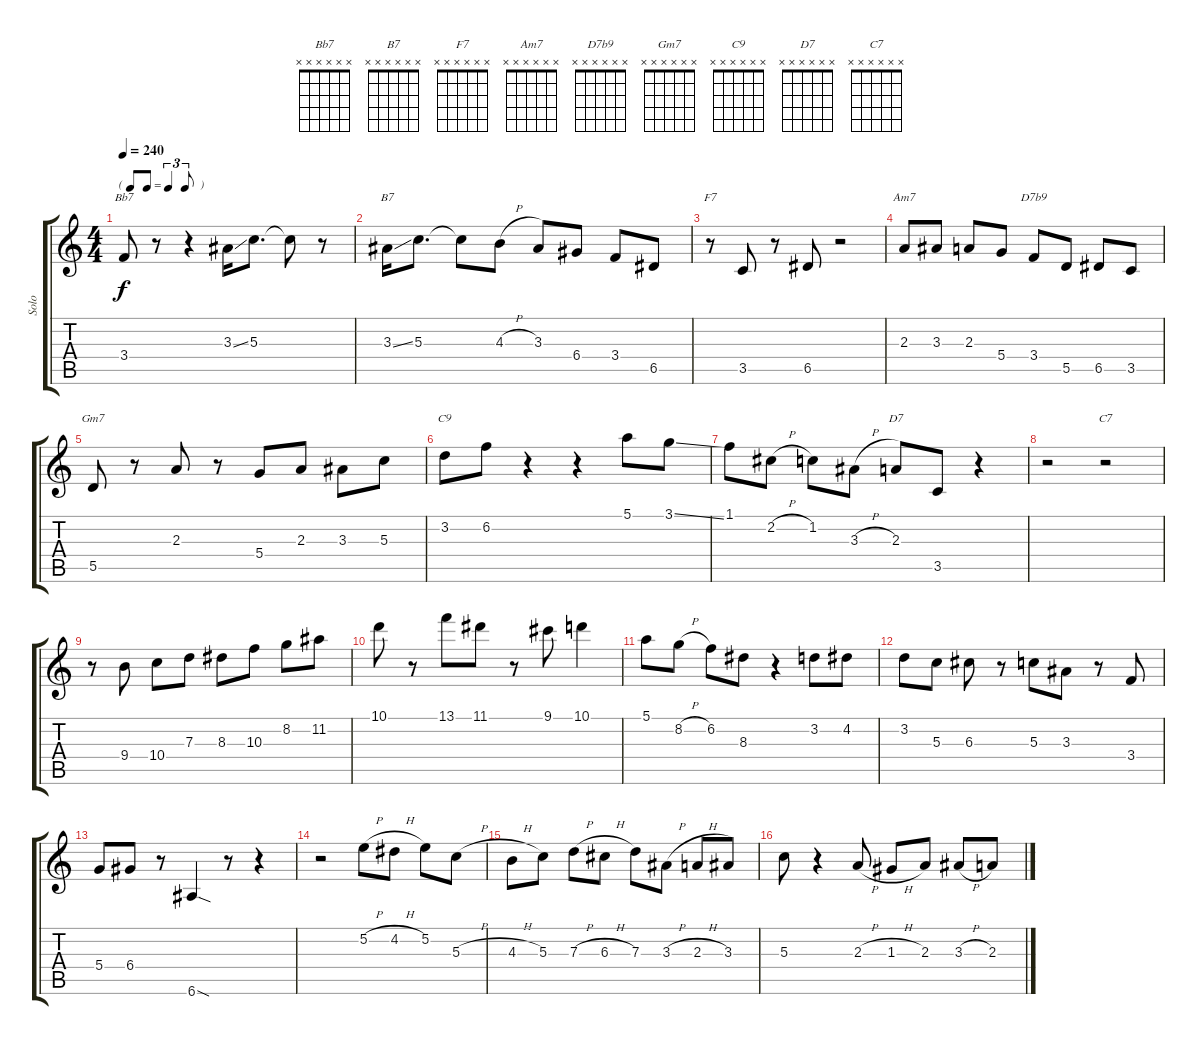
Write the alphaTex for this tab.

\track ("Solo" "Solo") {instrument electricguitarjazz}
\staff {score tabs}
\tuning (E4 B3 G3 D3 A2 E2) {hide}
\chord ("Bb7" x x x x x x)
\chord ("B7" x x x x x x)
\chord ("F7" x x x x x x)
\chord ("Am7" x x x x x x)
\chord ("D7b9" x x x x x x)
\chord ("Gm7" x x x x x x)
\chord ("C9" x x x x x x)
\chord ("D7" x x x x x x)
\chord ("C7" x x x x x x)
\ts (4 4)
\tf triplet8th
\tempo 240
\clef g2
\ks c
3.4.8{ch "Bb7" dy f} r.8 r.4 3.3{ss}.16 5.3.8{d} 5.3{t}.8 r.8 |
3.3{ss}.16{ch "B7"} 5.3.8{d} 5.3{t}.8 4.3{h}.8 3.3.8 6.4.8 3.4.8 6.5.8 |
r.8{ch "F7"} 3.5.8 r.8 6.5.8 r.2 |
2.3.8{ch "Am7"} 3.3.8 2.3.8 5.4.8 3.4.8{ch "D7b9"} 5.5.8 6.5.8 3.5.8 |
5.5.8{ch "Gm7"} r.8 2.3.8 r.8 5.4.8 2.3.8 3.3.8 5.3.8 |
3.2.8{ch "C9"} 6.2.8 r.4 r.4 5.1.8 3.1{ss}.8 |
1.1.8 2.2{h}.8 1.2.8 3.3{h}.8 2.3.8{ch "D7"} 3.5.8 r.4 |
r.2 r.2{ch "C7"} |
r.8 9.4.8 10.4.8 7.3.8 8.3.8 10.3.8 8.2.8 11.2.8 |
10.1.8 r.8 13.1.8 11.1.8 r.8 9.1.8 10.1.4 |
5.1.8 8.2{h}.8 6.2.8 8.3.8 r.4 3.2.8 4.2.8 |
3.2.8 5.3.8 6.3.8 r.8 5.3.8 3.3.8 r.8 3.4.8 |
5.4.8 6.4.8 r.8 6.6{sod}.4 r.8 r.4 |
r.2 5.2{h}.8 4.2{h}.8 5.2.8 5.3{h}.8 |
4.3{h}.8 5.3.8 7.3{h}.8 6.3{h}.8 7.3.8 3.3{h}.8 2.3{h}.8 3.3.8 |
5.3.8 r.4 2.3{h}.8 1.3{h}.8 2.3.8 3.3{h}.8 2.3{h}.8
